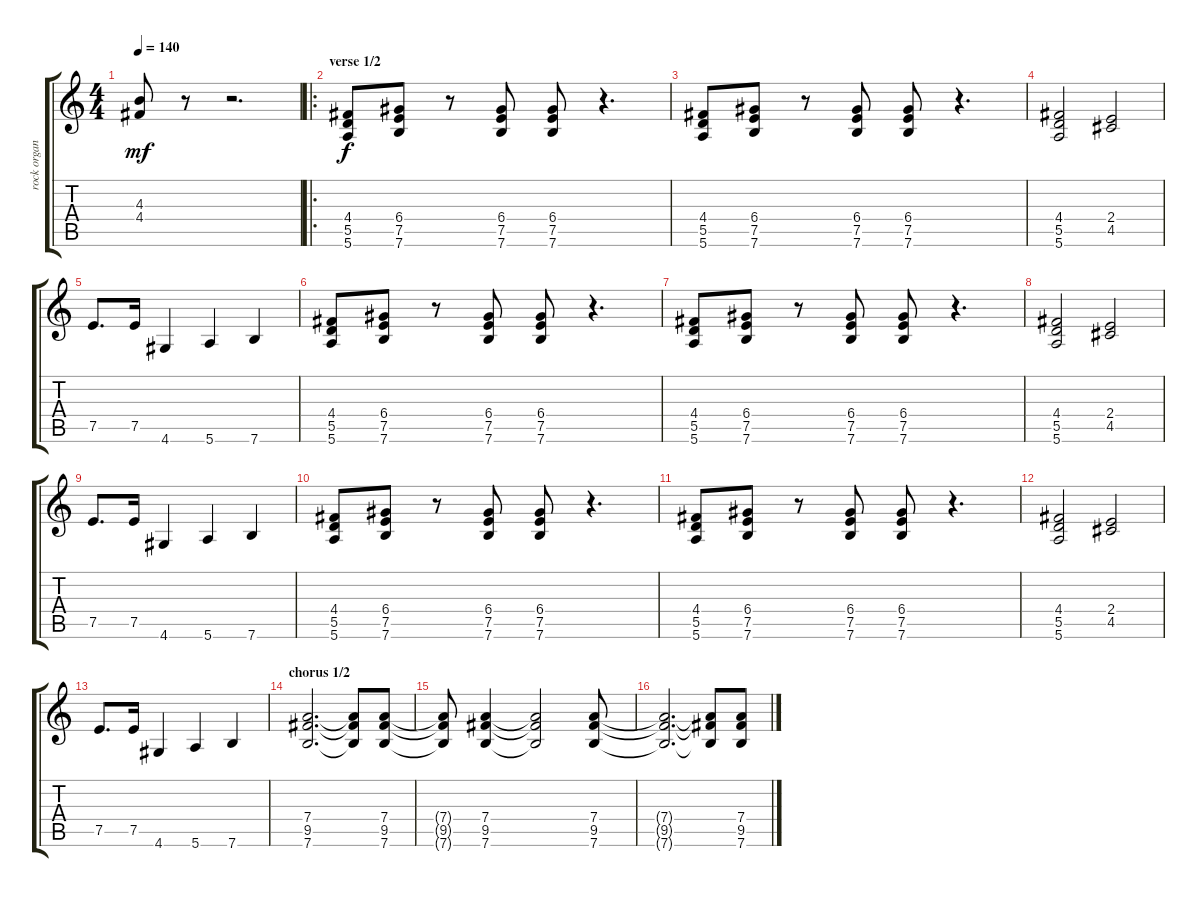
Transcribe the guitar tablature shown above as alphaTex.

\track ("rock organ (through marshall amp)" "rock organ") {instrument overdrivenguitar}
\staff {score tabs}
\tuning (E4 B3 G3 D3 A2 E2) {hide}
\ts (4 4)
\tempo 140
\clef g2
\ks c
(4.3{t} 4.4{t}).8{dy mf} r.8 r.2{d} |
\ro
\section ("" "verse 1/2")
(4.4 5.5 5.6).8{dy f} (6.4 7.5 7.6).8 r.8 (6.4 7.5 7.6).8 (6.4 7.5 7.6).8 r.4{d} |
(4.4 5.5 5.6).8 (6.4 7.5 7.6).8 r.8 (6.4 7.5 7.6).8 (6.4 7.5 7.6).8 r.4{d} |
(4.4 5.5 5.6).2 (2.4 4.5).2 |
7.5.8{d} 7.5.16 4.6.4 5.6.4 7.6.4 |
(4.4 5.5 5.6).8 (6.4 7.5 7.6).8 r.8 (6.4 7.5 7.6).8 (6.4 7.5 7.6).8 r.4{d} |
(4.4 5.5 5.6).8 (6.4 7.5 7.6).8 r.8 (6.4 7.5 7.6).8 (6.4 7.5 7.6).8 r.4{d} |
(4.4 5.5 5.6).2 (2.4 4.5).2 |
7.5.8{d} 7.5.16 4.6.4 5.6.4 7.6.4 |
(4.4 5.5 5.6).8 (6.4 7.5 7.6).8 r.8 (6.4 7.5 7.6).8 (6.4 7.5 7.6).8 r.4{d} |
(4.4 5.5 5.6).8 (6.4 7.5 7.6).8 r.8 (6.4 7.5 7.6).8 (6.4 7.5 7.6).8 r.4{d} |
(4.4 5.5 5.6).2 (2.4 4.5).2 |
7.5.8{d} 7.5.16 4.6.4 5.6.4 7.6.4 |
\section ("" "chorus 1/2")
(7.4 9.5 7.6).2{d} (7.4{t} 9.5{t} 7.6{t}).8 (7.4 9.5 7.6).8 |
(7.4{t} 9.5{t} 7.6{t}).8 (7.4 9.5 7.6).4 (7.4{t} 9.5{t} 7.6{t}).2 (7.4 9.5 7.6).8 |
(7.4{t} 9.5{t} 7.6{t}).2{d} (7.4{t} 9.5{t} 7.6{t}).8 (7.4 9.5 7.6).8
